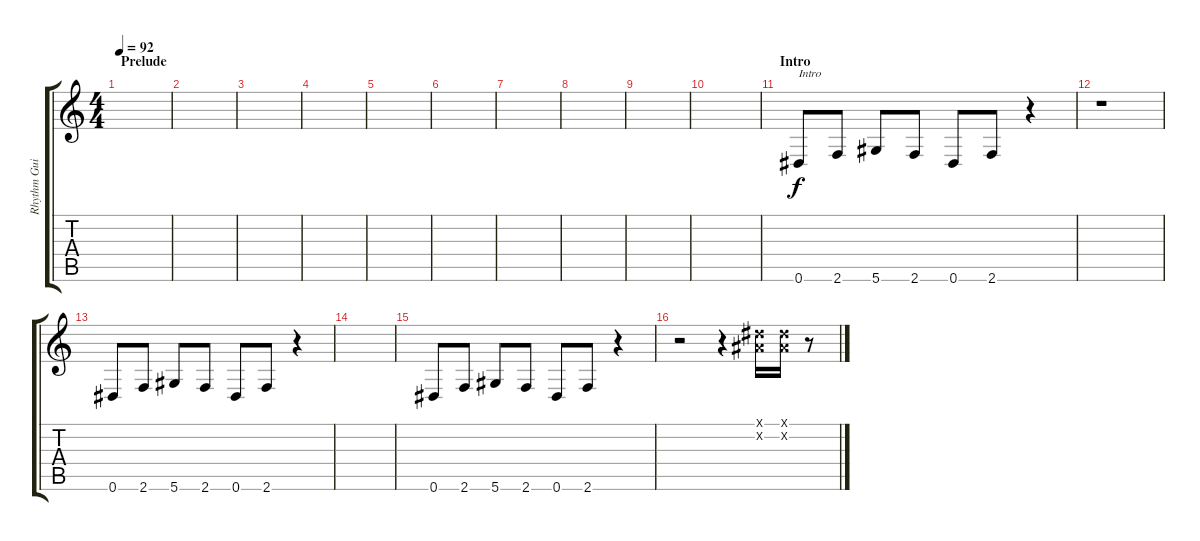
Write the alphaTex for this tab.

\track ("Rhythm Guitar" "Rhythm Gui") {instrument distortionguitar}
\staff {score tabs}
\tuning (Eb4 Bb3 Gb3 Db3 Ab2 Eb2) {hide}
\ts (4 4)
\section ("" "Prelude")
\tempo 92
\clef g2
\ks c
|
|
|
|
|
|
|
|
|
|
\section ("" "Intro")
0.6.8{txt "Intro"} 2.6.8 5.6.8 2.6.8 0.6.8 2.6.8 r.4 |
r.1 |
0.6.8 2.6.8 5.6.8 2.6.8 0.6.8 2.6.8 r.4 |
|
0.6.8 2.6.8 5.6.8 2.6.8 0.6.8 2.6.8 r.4 |
r.2 r.4 (0.1{x} 0.2{x}).16 (0.1{x} 0.2{x}).16 r.8
